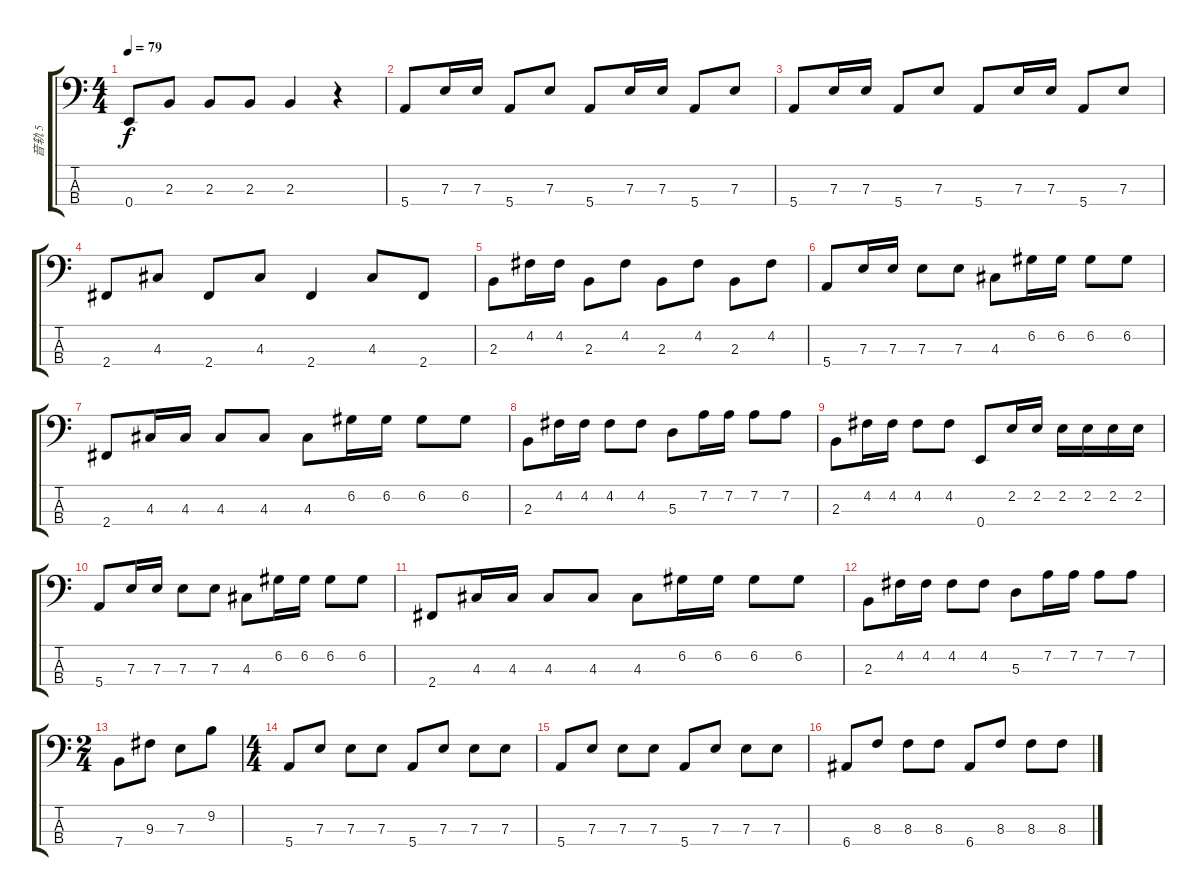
\track ("音轨 5" "音轨 5") {instrument electricbassfinger}
\staff {score tabs}
\tuning (G2 D2 A1 E1) {hide}
\ts (4 4)
\tempo 79
\clef f4
\ks c
0.4.8{dy f} 2.3.8 2.3.8 2.3.8 2.3.4 r.4 |
5.4.8 7.3.16 7.3.16 5.4.8 7.3.8 5.4.8 7.3.16 7.3.16 5.4.8 7.3.8 |
5.4.8 7.3.16 7.3.16 5.4.8 7.3.8 5.4.8 7.3.16 7.3.16 5.4.8 7.3.8 |
2.4.8 4.3.8 2.4.8 4.3.8 2.4.4 4.3.8 2.4.8 |
2.3.8 4.2.16 4.2.16 2.3.8 4.2.8 2.3.8 4.2.8 2.3.8 4.2.8 |
5.4.8 7.3.16 7.3.16 7.3.8 7.3.8 4.3.8 6.2.16 6.2.16 6.2.8 6.2.8 |
2.4.8 4.3.16 4.3.16 4.3.8 4.3.8 4.3.8 6.2.16 6.2.16 6.2.8 6.2.8 |
2.3.8 4.2.16 4.2.16 4.2.8 4.2.8 5.3.8 7.2.16 7.2.16 7.2.8 7.2.8 |
2.3.8 4.2.16 4.2.16 4.2.8 4.2.8 0.4.8 2.2.16 2.2.16 2.2.16 2.2.16 2.2.16 2.2.16 |
5.4.8 7.3.16 7.3.16 7.3.8 7.3.8 4.3.8 6.2.16 6.2.16 6.2.8 6.2.8 |
2.4.8 4.3.16 4.3.16 4.3.8 4.3.8 4.3.8 6.2.16 6.2.16 6.2.8 6.2.8 |
2.3.8 4.2.16 4.2.16 4.2.8 4.2.8 5.3.8 7.2.16 7.2.16 7.2.8 7.2.8 |
\ts (2 4)
7.4.8 9.3.8 7.3.8 9.2.8 |
\ts (4 4)
5.4.8 7.3.8 7.3.8 7.3.8 5.4.8 7.3.8 7.3.8 7.3.8 |
5.4.8 7.3.8 7.3.8 7.3.8 5.4.8 7.3.8 7.3.8 7.3.8 |
6.4.8 8.3.8 8.3.8 8.3.8 6.4.8 8.3.8 8.3.8 8.3.8
